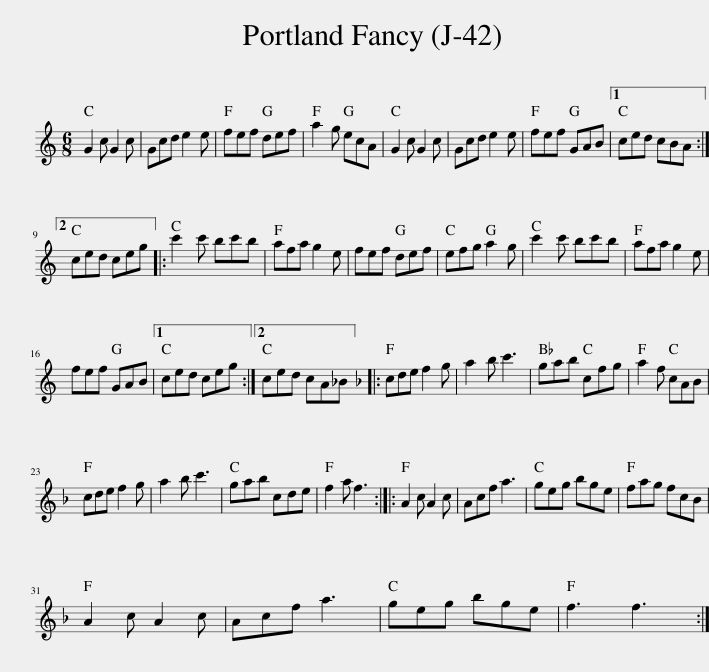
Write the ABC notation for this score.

X:1
L:1/8
M:6/8
I:linebreak $
K:C
V:1 treble
V:1
 G2 c G2 c | Gcd e2 e | fef def | a2 g ecA | G2 c G2 c | %5
 Gcd e2 e | fef GAB |1 ced cBA :|2$ ced ceg |: c'2 c' bc'b | %10
 afa g2 e | fef def | efg a2 g | c'2 c' bc'b | afa g2 e |$ %15
 fef GAB |1 ced ceg :|2 ced cA_B |:[K:F] cde f2 g | a2 b c'3 | %20
 gab cfg | a2 f cAB |$ cde f2 g | a2 b c'3 | gab cde | %25
 f2 a f3 :: A2 c A2 c | Acf a3 | geg bge | fag fcB |$ %30
 A2 c A2 c | Acf a3 | geg bge | f3 f3 :| %34
